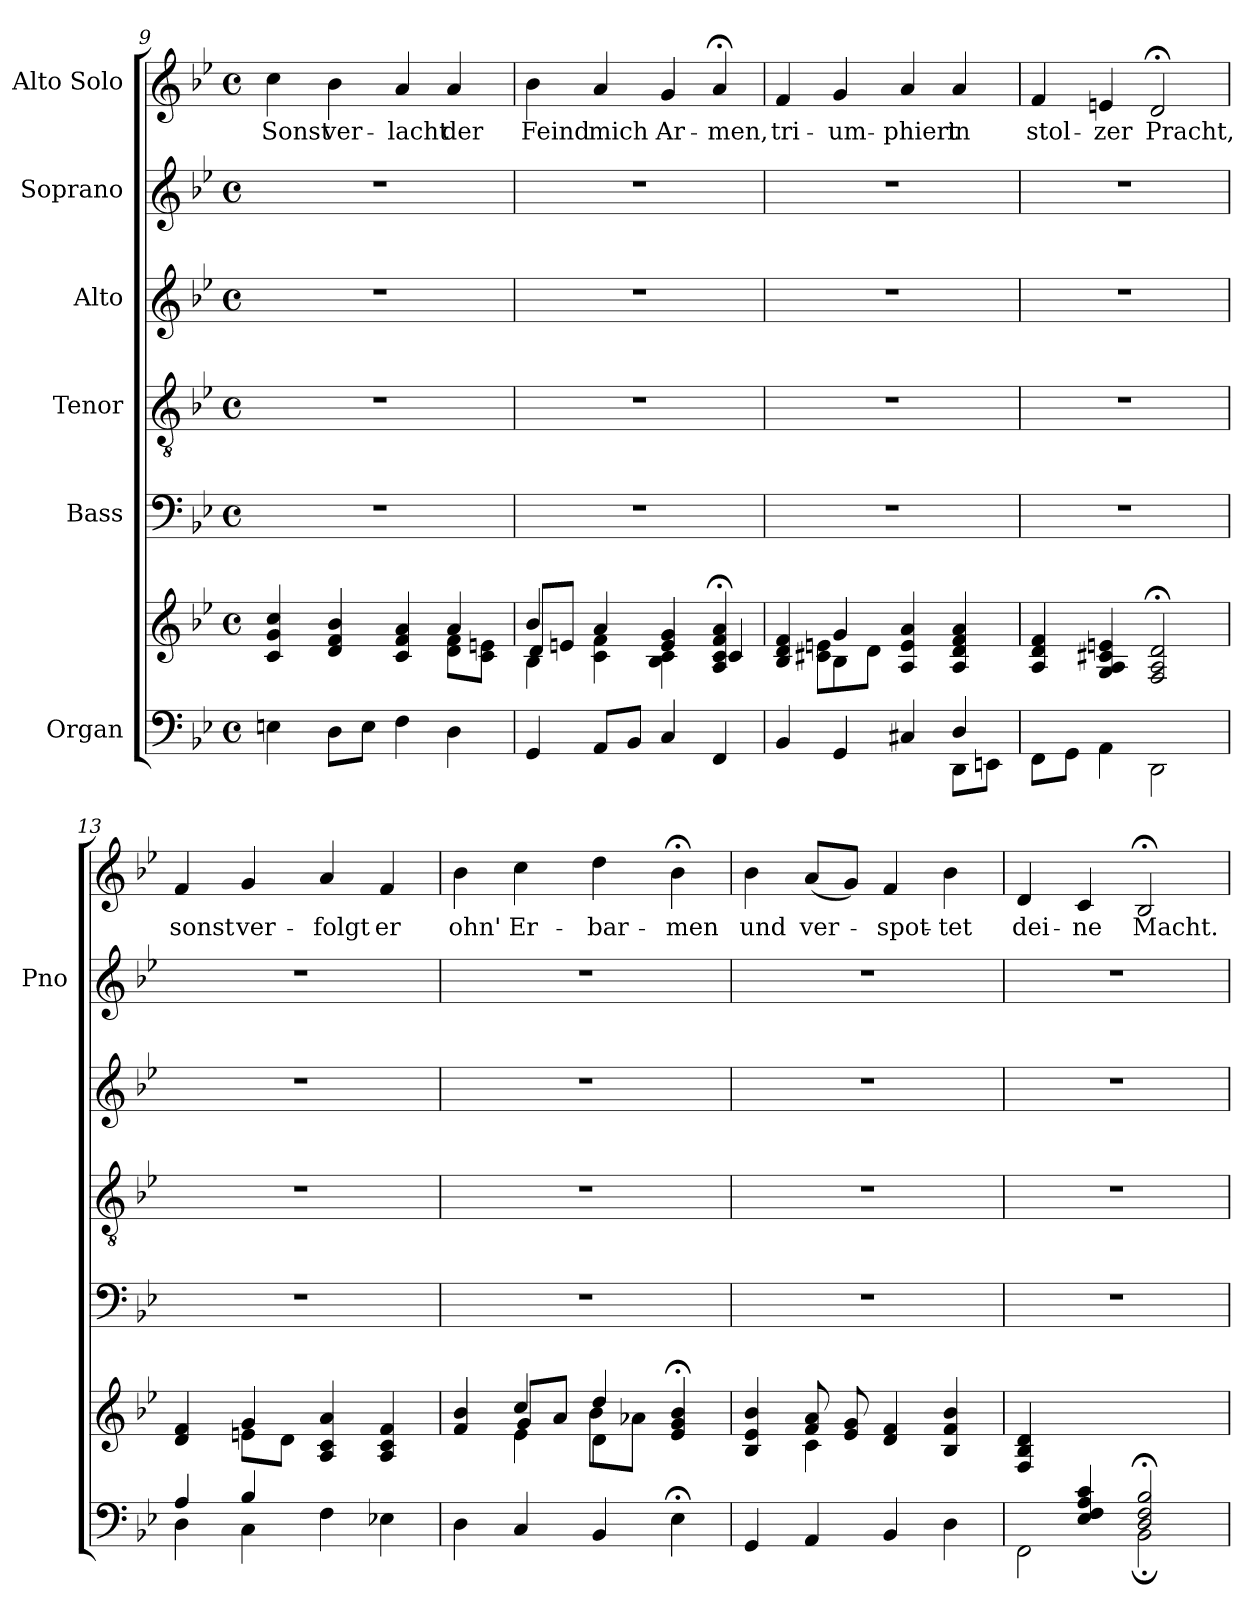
**kern	**kern	**kern	**kern	**kern	**kern	**kern	**text
*part6	*part6	*part5	*part4	*part3	*part2	*part1	*part1
*staff7	*staff6	*staff5	*staff4	*staff3	*staff2	*staff1	*staff1
*I"Organ	*	*I"Bass	*I"Tenor	*I"Alto	*I"Soprano	*I"Alto Solo	*
*	*	*	*	*	*I'Pno	*	*
!!LO:PB:g=z
*clefF4	*clefG2	*clefF4	*clefGv2	*clefG2	*clefG2	*clefG2	*
*k[b-e-]	*k[b-e-]	*k[b-e-]	*k[b-e-]	*k[b-e-]	*k[b-e-]	*k[b-e-]	*
*B-:	*B-:	*B-:	*B-:	*B-:	*B-:	*B-:	*
*M4/4	*M4/4	*M4/4	*M4/4	*M4/4	*M4/4	*M4/4	*
*met(c)	*met(c)	*met(c)	*met(c)	*met(c)	*met(c)	*met(c)	*
=9	=9	=9	=9	=9	=9	=9	=9
*	*^	*	*	*	*	*	*
!	!	!	!	!	!	!	!	!LO:LY:b
4En\	4c/ 4g/ 4cc/	2.ryy	1r	1r	1r	1r	4cc\	Sonst
!	!	!	!	!	!	!	!	!LO:LY:b
8D\L	4d/ 4f/ 4b-/	.	.	.	.	.	4b-\	ver-
8E\J	.	.	.	.	.	.	.	.
!	!	!	!	!	!	!	!	!LO:LY:b
4F\	4c/ 4f/ 4a/	.	.	.	.	.	4a/	-lacht
!	!	!	!	!	!	!	!	!LO:LY:b
4D\	4a/	8d\ 8f\L	.	.	.	.	4a/	der
.	.	8c\ 8en\J	.	.	.	.	.	.
=10	=10	=10	=10	=10	=10	=10	=10	=10
*	*	*^	*	*	*	*	*	*
!	!	!	!	!	!	!	!	!	!LO:LY:b
4GG/	4b-/	4B-\	8d/L	1r	1r	1r	1r	4b-\	Feind
.	.	.	8en/J	.	.	.	.	.	.
!	!	!	!	!	!	!	!	!	!LO:LY:b
8AA/L	4a/	2.ryy	4c\ 4f\	.	.	.	.	4a/	mich
8BB-/J	.	.	.	.	.	.	.	.	.
!	!	!	!	!	!	!	!	!	!LO:LY:b
4C/	4e/ 4g/	.	4B-\ 4c\	.	.	.	.	4g/	Ar-
!	!	!	!	!	!	!	!	!	!LO:LY:b
4FF/	4A/;< 4c/;< 4f/;< 4a/;<	.	4c/	.	.	.	.	4a;</	-men,
=11	=11	=11	=11	=11	=11	=11	=11	=11	=11
*^	*	*	*	*	*	*	*	*	*
!	!	!	!	!	!	!	!	!	!	!LO:LY:b
4BB-/	2.ryy	4B-/ 4d/ 4f/	4ryy	4ryy	1r	1r	1r	1r	4f/	tri-
!	!	!	!	!	!	!	!	!	!	!LO:LY:b
4GG/	.	4g/	4B-\	8c#X\ 8en\L	.	.	.	.	4g/	-um-
.	.	.	.	8d\J	.	.	.	.	.	.
!	!	!	!	!	!	!	!	!	!	!LO:LY:b
4C#X/	.	4A/ 4e/ 4a/	2ryy	2ryy	.	.	.	.	4a/	-phiert
!	!	!	!	!	!	!	!	!	!	!LO:LY:b
4D/	8DD\L	4A/ 4d/ 4f/ 4a/	.	.	.	.	.	.	4a/	in
.	8EEn\J	.	.	.	.	.	.	.	.	.
*	*	*v	*v	*v	*	*	*	*	*	*
=12	=12	=12	=12	=12	=12	=12	=12	=12
!	!	!	!	!	!	!	!	!LO:LY:b
*v	*v	*	*	*	*	*	*	*
8FF\L	4A/ 4d/ 4f/	1r	1r	1r	1r	4f/	stol-
8GG\J	.	.	.	.	.	.	.
!	!	!	!	!	!	!	!LO:LY:b
4AA\	4G/ 4A/ 4c#X/ 4en/	.	.	.	.	4en/	-zer
!	!	!	!	!	!	!	!LO:LY:b
2DD\	2F/;< 2A/;< 2d/;<	.	.	.	.	2d;</	Pracht,
!!LO:PB:g=z
=13	=13	=13	=13	=13	=13	=13	=13
*^	*^	*	*	*	*	*	*
!	!	!	!	!	!	!	!	!	!LO:LY:b
4D\	4A/	4d/ 4f/	4ryy	1r	1r	1r	1r	4f/	sonst
!	!	!	!	!	!	!	!	!	!LO:LY:b
4C\	4B-/	4g/	8en\L	.	.	.	.	4g/	ver-
.	.	.	8d\J	.	.	.	.	.	.
!	!	!	!	!	!	!	!	!	!LO:LY:b
4F\	2ryy	4A/ 4c/ 4a/	2ryy	.	.	.	.	4a/	-folgt
!	!	!	!	!	!	!	!	!	!LO:LY:b
4E-X\	.	4A/ 4c/ 4f/	.	.	.	.	.	4f/	er
*v	*v	*	*	*	*	*	*	*	*
=14	=14	=14	=14	=14	=14	=14	=14	=14
*	*	*^	*	*	*	*	*	*
!	!	!	!	!	!	!	!	!	!LO:LY:b
4D\	4f/ 4b-/	4ryy	4ryy	1r	1r	1r	1r	4b-\	ohn'
!	!	!	!	!	!	!	!	!	!LO:LY:b
4C/	4cc/	4e-\	8g/L	.	.	.	.	4cc\	Er-
.	.	.	8a/J	.	.	.	.	.	.
!	!	!	!	!	!	!	!	!	!LO:LY:b
4BB-/	4dd/	4d\	8b-\L	.	.	.	.	4dd\	-bar-
.	.	.	8a-X\J	.	.	.	.	.	.
!	!	!	!	!	!	!	!	!	!LO:LY:b
4E-;<\	4e-/;< 4g/;< 4b-/;<	4ryy	4ryy	.	.	.	.	4b-;<\	-men
=15	=15	=15	=15	=15	=15	=15	=15	=15	=15
!	!	!	!	!	!	!	!	!	!LO:LY:b
*	*	*v	*v	*	*	*	*	*	*
4GG/	4B-/ 4e-/ 4b-/	4ryy	1r	1r	1r	1r	4b-\	und
!	!	!	!	!	!	!	!	!LO:LY:b
4AA/	8f/ 8a/	4c\	.	.	.	.	(<8a/L	ver-
.	8e-/ 8g/	.	.	.	.	.	8g/J)	.
!	!	!	!	!	!	!	!	!LO:LY:b
4BB-/	4d/ 4f/	2ryy	.	.	.	.	4f/	-spot-
!	!	!	!	!	!	!	!	!LO:LY:b
4D\	4B-/ 4f/ 4b-/	.	.	.	.	.	4b-\	-tet
*	*v	*v	*	*	*	*	*	*
=16	=16	=16	=16	=16	=16	=16	=16
*^	*	*	*	*	*	*	*
!	!	!	!	!	!	!	!	!LO:LY:b
4ryy	2FF\	4F/ 4B-/ 4d/	1r	1r	1r	1r	4d/	dei-
!	!	!	!	!	!	!	!	!LO:LY:b
4E-/ 4F/ 4A/ 4c/	.	2.ryy	.	.	.	.	4c/	-ne
!	!	!	!	!	!	!	!	!LO:LY:b
2D/;< 2F/;< 2B-/;<	2BB-;\	.	.	.	.	.	2B-;</	Macht.
*v	*v	*	*	*	*	*	*	*
=	=	=	=	=	=	=	=
*-	*-	*-	*-	*-	*-	*-	*-
